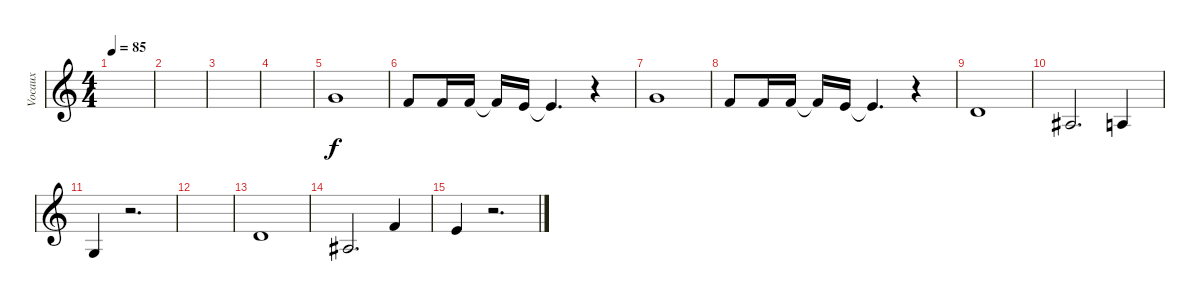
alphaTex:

\track ("Vocaux" "Vocaux") {instrument oboe}
\staff {score}
\tuning (E4 C4 G3 C3 G2 C2) {hide}
\ts (4 4)
\tempo 85
\clef g2
\ks c
|
|
|
|
3.1.1 |
1.1.8 1.1.16 1.1.16 1.1{t}.16 0.1.16 0.1{t}.4{d} r.4 |
3.1.1 |
1.1.8 1.1.16 1.1.16 1.1{t}.16 0.1.16 0.1{t}.4{d} r.4 |
2.2.1 |
3.3.2{d} 2.3.4 |
0.3.4 r.2{d} |
|
2.2.1 |
3.3.2{d} 1.1.4 |
0.1.4 r.2{d}
